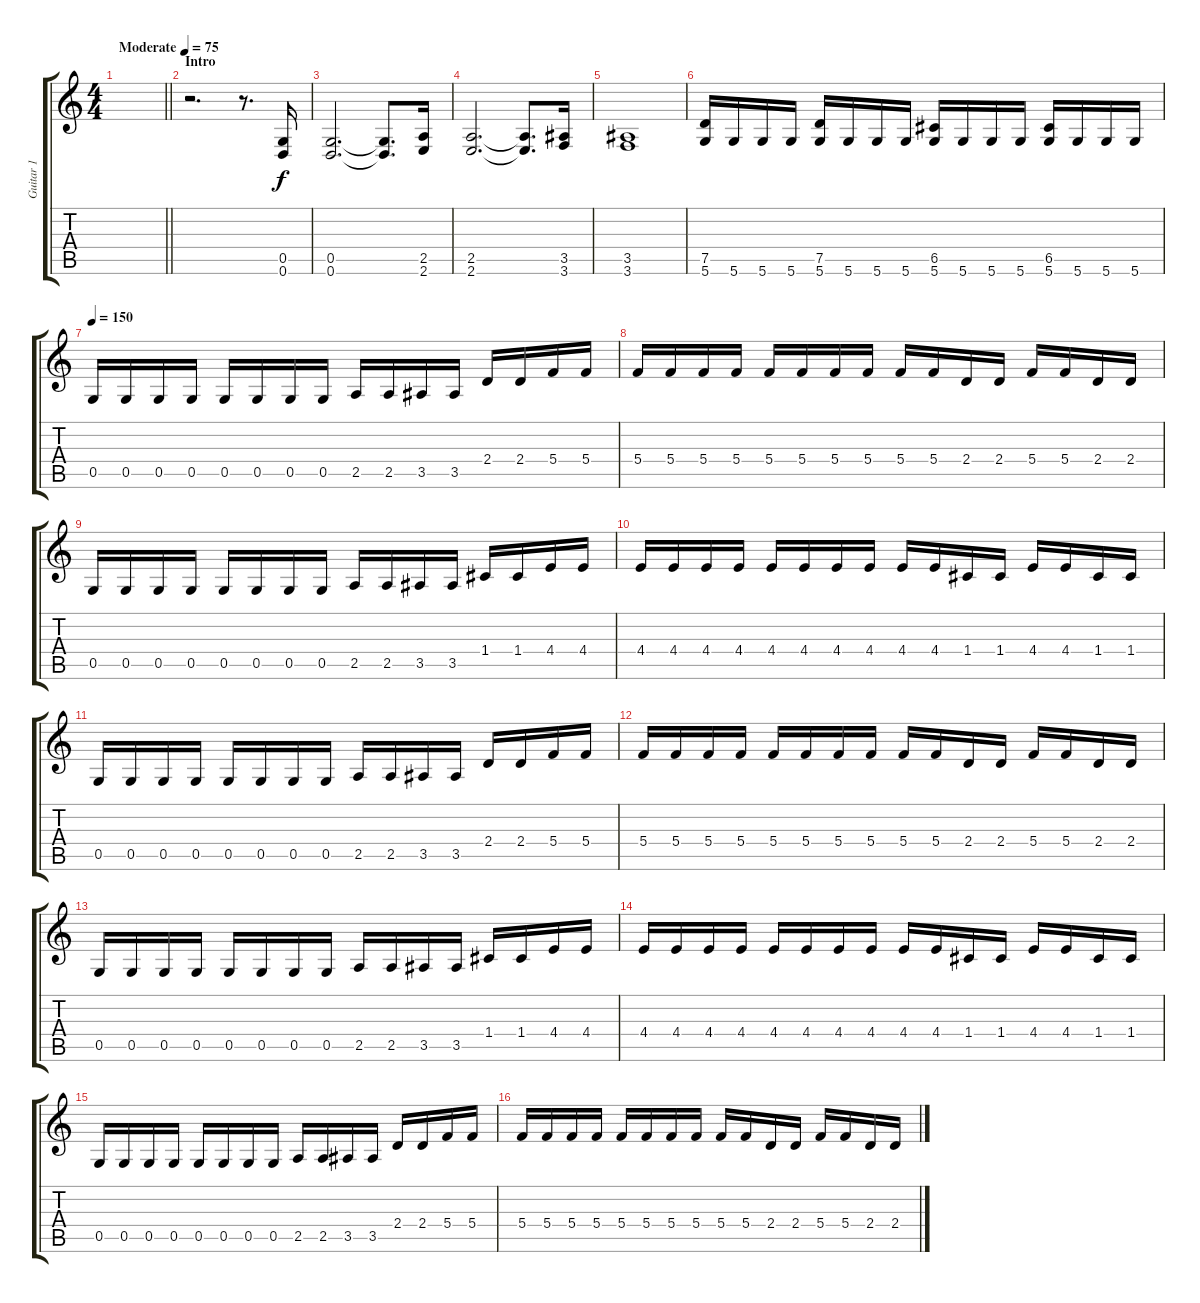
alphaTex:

\track ("Guitar 1" "Guitar 1") {instrument distortionguitar}
\staff {score tabs}
\tuning (D4 A3 F3 C3 G2 D2) {hide}
\ts (4 4)
\tempo (75 "Moderate")
\clef g2
\barLineRight lightlight
\ks c
|
\section ("" "Intro")
r.2{d} r.8{d} (0.5 0.6).16 |
(0.5 0.6).2{d} (0.5{t} 0.6{t}).8{d} (2.5 2.6).16 |
(2.5 2.6).2{d} (2.5{t} 2.6{t}).8{d} (3.5 3.6).16 |
(3.5 3.6).1 |
(7.5 5.6).16 5.6.16 5.6.16 5.6.16 (7.5 5.6).16 5.6.16 5.6.16 5.6.16 (6.5 5.6).16 5.6.16 5.6.16 5.6.16 (6.5 5.6).16 5.6.16 5.6.16 5.6.16 |
\tempo 150
0.5.16 0.5.16 0.5.16 0.5.16 0.5.16 0.5.16 0.5.16 0.5.16 2.5.16 2.5.16 3.5.16 3.5.16 2.4.16 2.4.16 5.4.16 5.4.16 |
5.4.16 5.4.16 5.4.16 5.4.16 5.4.16 5.4.16 5.4.16 5.4.16 5.4.16 5.4.16 2.4.16 2.4.16 5.4.16 5.4.16 2.4.16 2.4.16 |
0.5.16 0.5.16 0.5.16 0.5.16 0.5.16 0.5.16 0.5.16 0.5.16 2.5.16 2.5.16 3.5.16 3.5.16 1.4.16 1.4.16 4.4.16 4.4.16 |
4.4.16 4.4.16 4.4.16 4.4.16 4.4.16 4.4.16 4.4.16 4.4.16 4.4.16 4.4.16 1.4.16 1.4.16 4.4.16 4.4.16 1.4.16 1.4.16 |
0.5.16 0.5.16 0.5.16 0.5.16 0.5.16 0.5.16 0.5.16 0.5.16 2.5.16 2.5.16 3.5.16 3.5.16 2.4.16 2.4.16 5.4.16 5.4.16 |
5.4.16 5.4.16 5.4.16 5.4.16 5.4.16 5.4.16 5.4.16 5.4.16 5.4.16 5.4.16 2.4.16 2.4.16 5.4.16 5.4.16 2.4.16 2.4.16 |
0.5.16 0.5.16 0.5.16 0.5.16 0.5.16 0.5.16 0.5.16 0.5.16 2.5.16 2.5.16 3.5.16 3.5.16 1.4.16 1.4.16 4.4.16 4.4.16 |
4.4.16 4.4.16 4.4.16 4.4.16 4.4.16 4.4.16 4.4.16 4.4.16 4.4.16 4.4.16 1.4.16 1.4.16 4.4.16 4.4.16 1.4.16 1.4.16 |
0.5.16 0.5.16 0.5.16 0.5.16 0.5.16 0.5.16 0.5.16 0.5.16 2.5.16 2.5.16 3.5.16 3.5.16 2.4.16 2.4.16 5.4.16 5.4.16 |
5.4.16 5.4.16 5.4.16 5.4.16 5.4.16 5.4.16 5.4.16 5.4.16 5.4.16 5.4.16 2.4.16 2.4.16 5.4.16 5.4.16 2.4.16 2.4.16
